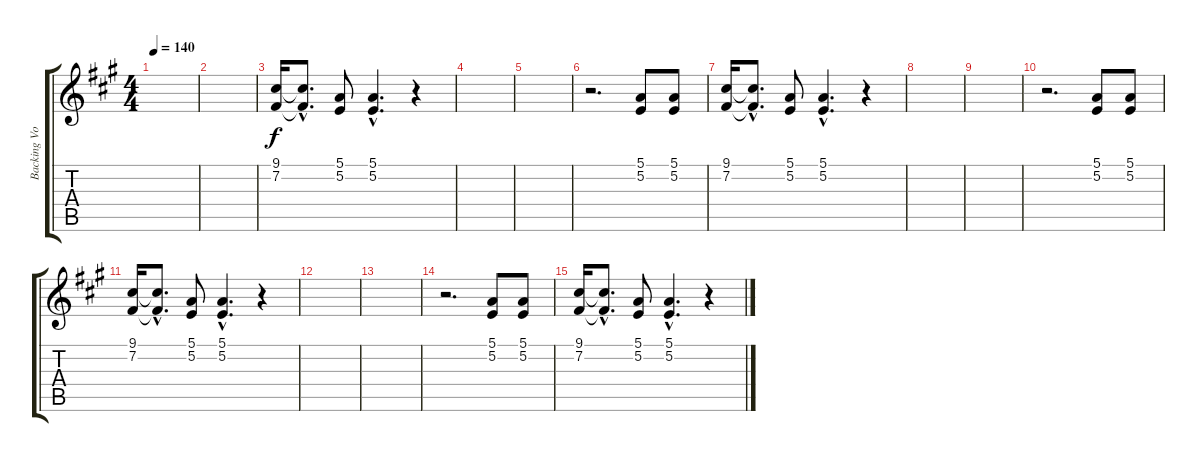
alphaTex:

\track ("Backing Vocals" "Backing Vo") {instrument lead5charang}
\staff {score tabs}
\tuning (E4 B3 G3 D3 A2 E2) {hide}
\ts (4 4)
\tempo 140
\clef g2
\ks a
|
|
(9.1 7.2).16{volume 16 balance 8} (9.1{hac t} 7.2{hac t}).8{d} (5.1 5.2).8 (5.1{hac} 5.2{hac}).4{d} r.4 |
|
|
r.2{d} (5.1 5.2).8 (5.1 5.2).8 |
(9.1 7.2).16 (9.1{hac t} 7.2{hac t}).8{d} (5.1 5.2).8 (5.1{hac} 5.2{hac}).4{d} r.4 |
|
|
r.2{d} (5.1 5.2).8 (5.1 5.2).8 |
(9.1 7.2).16 (9.1{hac t} 7.2{hac t}).8{d} (5.1 5.2).8 (5.1{hac} 5.2{hac}).4{d} r.4 |
|
|
r.2{d} (5.1 5.2).8 (5.1 5.2).8 |
(9.1 7.2).16 (9.1{hac t} 7.2{hac t}).8{d} (5.1 5.2).8 (5.1{hac} 5.2{hac}).4{d} r.4
